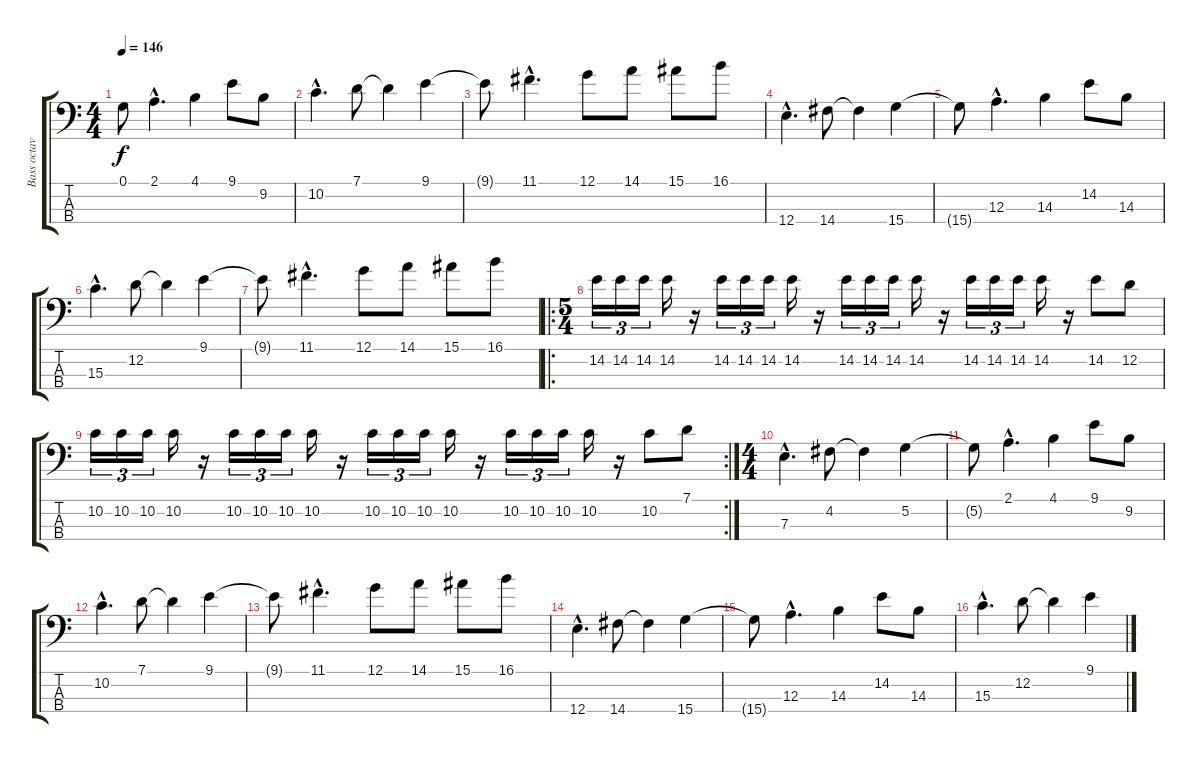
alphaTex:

\track ("Bass octave double" "Bass octav") {instrument electricbasspick}
\staff {score tabs}
\tuning (G2 D2 A1 E1) {hide}
\ts (4 4)
\tempo 146
\clef f4
\ks c
0.1{t}.8{dy f} 2.1{hac}.4{d} 4.1.4 9.1.8 9.2.8 |
10.2{hac}.4{d} 7.1.8 7.1{t}.4 9.1.4 |
9.1{t}.8 11.1{hac}.4{d} 12.1.8 14.1.8 15.1.8 16.1.8 |
12.4{hac}.4{d} 14.4.8 14.4{t}.4 15.4.4 |
15.4{t}.8 12.3{hac}.4{d} 14.3.4 14.2.8 14.3.8 |
15.3{hac}.4{d} 12.2.8 12.2{t}.4 9.1.4 |
9.1{t}.8 11.1{hac}.4{d} 12.1.8 14.1.8 15.1.8 16.1.8 |
\ro
\ts (5 4)
14.2.16{tu (3 2)} 14.2.16{tu (3 2)} 14.2.16{tu (3 2)} 14.2.16 r.16 14.2.16{tu (3 2)} 14.2.16{tu (3 2)} 14.2.16{tu (3 2)} 14.2.16 r.16 14.2.16{tu (3 2)} 14.2.16{tu (3 2)} 14.2.16{tu (3 2)} 14.2.16 r.16 14.2.16{tu (3 2)} 14.2.16{tu (3 2)} 14.2.16{tu (3 2)} 14.2.16 r.16 14.2.8 12.2.8 |
\rc 2
10.2.16{tu (3 2)} 10.2.16{tu (3 2)} 10.2.16{tu (3 2)} 10.2.16 r.16 10.2.16{tu (3 2)} 10.2.16{tu (3 2)} 10.2.16{tu (3 2)} 10.2.16 r.16 10.2.16{tu (3 2)} 10.2.16{tu (3 2)} 10.2.16{tu (3 2)} 10.2.16 r.16 10.2.16{tu (3 2)} 10.2.16{tu (3 2)} 10.2.16{tu (3 2)} 10.2.16 r.16 10.2.8 7.1.8 |
\ts (4 4)
7.3{hac}.4{d} 4.2.8 4.2{t}.4 5.2.4 |
5.2{t}.8 2.1{hac}.4{d} 4.1.4 9.1.8 9.2.8 |
10.2{hac}.4{d} 7.1.8 7.1{t}.4 9.1.4 |
9.1{t}.8 11.1{hac}.4{d} 12.1.8 14.1.8 15.1.8 16.1.8 |
12.4{hac}.4{d} 14.4.8 14.4{t}.4 15.4.4 |
15.4{t}.8 12.3{hac}.4{d} 14.3.4 14.2.8 14.3.8 |
15.3{hac}.4{d} 12.2.8 12.2{t}.4 9.1.4
